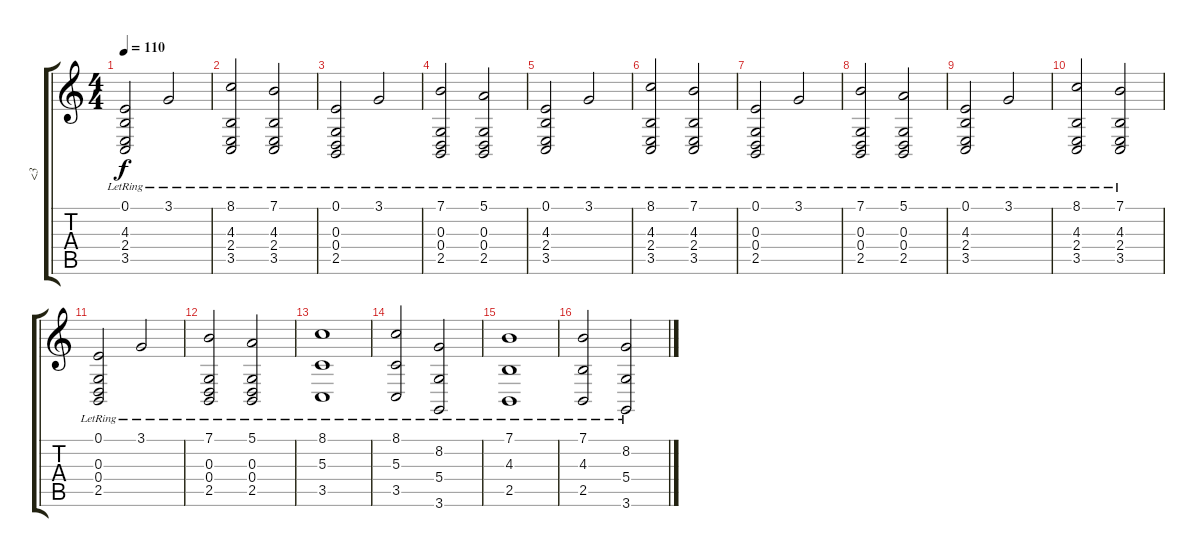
\track ("<3" "<3") {instrument acousticgrandpiano}
\staff {score tabs}
\tuning (E4 B3 G3 D3 A2 E2) {hide}
\ts (4 4)
\tempo 110
\clef g2
\ks c
(0.1{lr} 4.3{lr} 2.4{lr} 3.5{lr}).2{dy f} 3.1{lr}.2 |
(8.1{lr} 4.3{lr} 2.4{lr} 3.5{lr}).2 (7.1{lr} 4.3{lr} 2.4{lr} 3.5{lr}).2 |
(0.1{lr} 0.3{lr} 0.4{lr} 2.5{lr}).2 3.1{lr}.2 |
(7.1{lr} 0.3{lr} 0.4{lr} 2.5{lr}).2 (5.1{lr} 0.3{lr} 0.4{lr} 2.5{lr}).2 |
(0.1{lr} 4.3{lr} 2.4{lr} 3.5{lr}).2 3.1{lr}.2 |
(8.1{lr} 4.3{lr} 2.4{lr} 3.5{lr}).2 (7.1{lr} 4.3{lr} 2.4{lr} 3.5{lr}).2 |
(0.1{lr} 0.3{lr} 0.4{lr} 2.5{lr}).2 3.1{lr}.2 |
(7.1{lr} 0.3{lr} 0.4{lr} 2.5{lr}).2 (5.1{lr} 0.3{lr} 0.4{lr} 2.5{lr}).2 |
(0.1{lr} 4.3{lr} 2.4{lr} 3.5{lr}).2 3.1{lr}.2 |
(8.1{lr} 4.3{lr} 2.4{lr} 3.5{lr}).2 (7.1{lr} 4.3{lr} 2.4{lr} 3.5{lr}).2 |
(0.1{lr} 0.3{lr} 0.4{lr} 2.5{lr}).2 3.1{lr}.2 |
(7.1{lr} 0.3{lr} 0.4{lr} 2.5{lr}).2 (5.1{lr} 0.3{lr} 0.4{lr} 2.5{lr}).2 |
(8.1{lr} 5.3{lr} 3.5{lr}).1 |
(8.1{lr} 5.3{lr} 3.5{lr}).2 (8.2{lr} 5.4{lr} 3.6{lr}).2 |
(7.1{lr} 4.3{lr} 2.5{lr}).1 |
(7.1{lr} 4.3{lr} 2.5{lr}).2 (8.2{lr} 5.4{lr} 3.6{lr}).2
